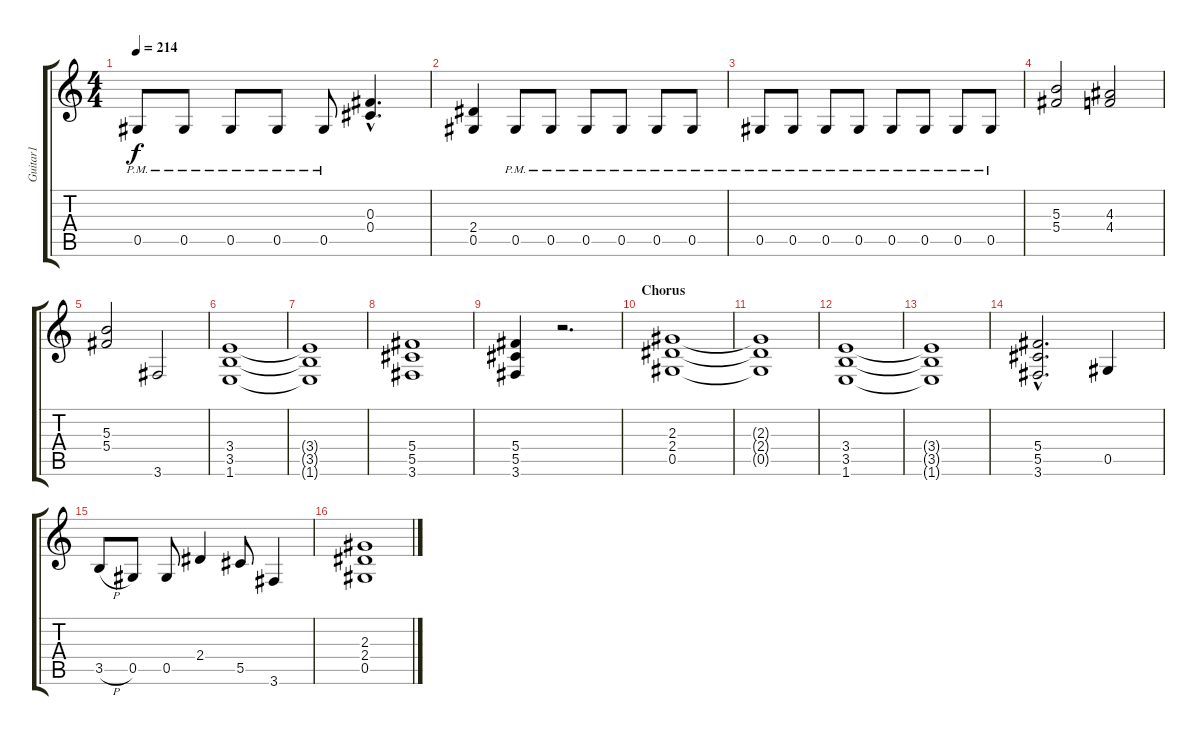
\track ("Guitar1" "Guitar1") {instrument distortionguitar}
\staff {score tabs}
\tuning (Eb4 Bb3 Gb3 Db3 Ab2 Eb2) {hide}
\ts (4 4)
\tempo 214
\clef g2
\ks c
0.5{pm}.8{dy f} 0.5{pm}.8 0.5{pm}.8 0.5{pm}.8 0.5{pm}.8 (0.3{hac} 0.4{hac}).4{d} |
(2.4 0.5).4 0.5{pm}.8 0.5{pm}.8 0.5{pm}.8 0.5{pm}.8 0.5{pm}.8 0.5{pm}.8 |
0.5{pm}.8 0.5{pm}.8 0.5{pm}.8 0.5{pm}.8 0.5{pm}.8 0.5{pm}.8 0.5{pm}.8 0.5{pm}.8 |
(5.3 5.4).2 (4.3 4.4).2 |
(5.3 5.4).2 3.6.2 |
(3.4 3.5 1.6).1 |
(3.4{t} 3.5{t} 1.6{t}).1 |
(5.4 5.5 3.6).1 |
(5.4 5.5 3.6).4 r.2{d} |
\section ("" "Chorus")
(2.3 2.4 0.5).1 |
(2.3{t} 2.4{t} 0.5{t}).1 |
(3.4 3.5 1.6).1 |
(3.4{t} 3.5{t} 1.6{t}).1 |
(5.4{hac} 5.5{hac} 3.6{hac}).2{d} 0.5.4 |
3.5{h}.8 0.5.8 0.5.8 2.4.4 5.5.8 3.6.4 |
(2.3 2.4 0.5).1
